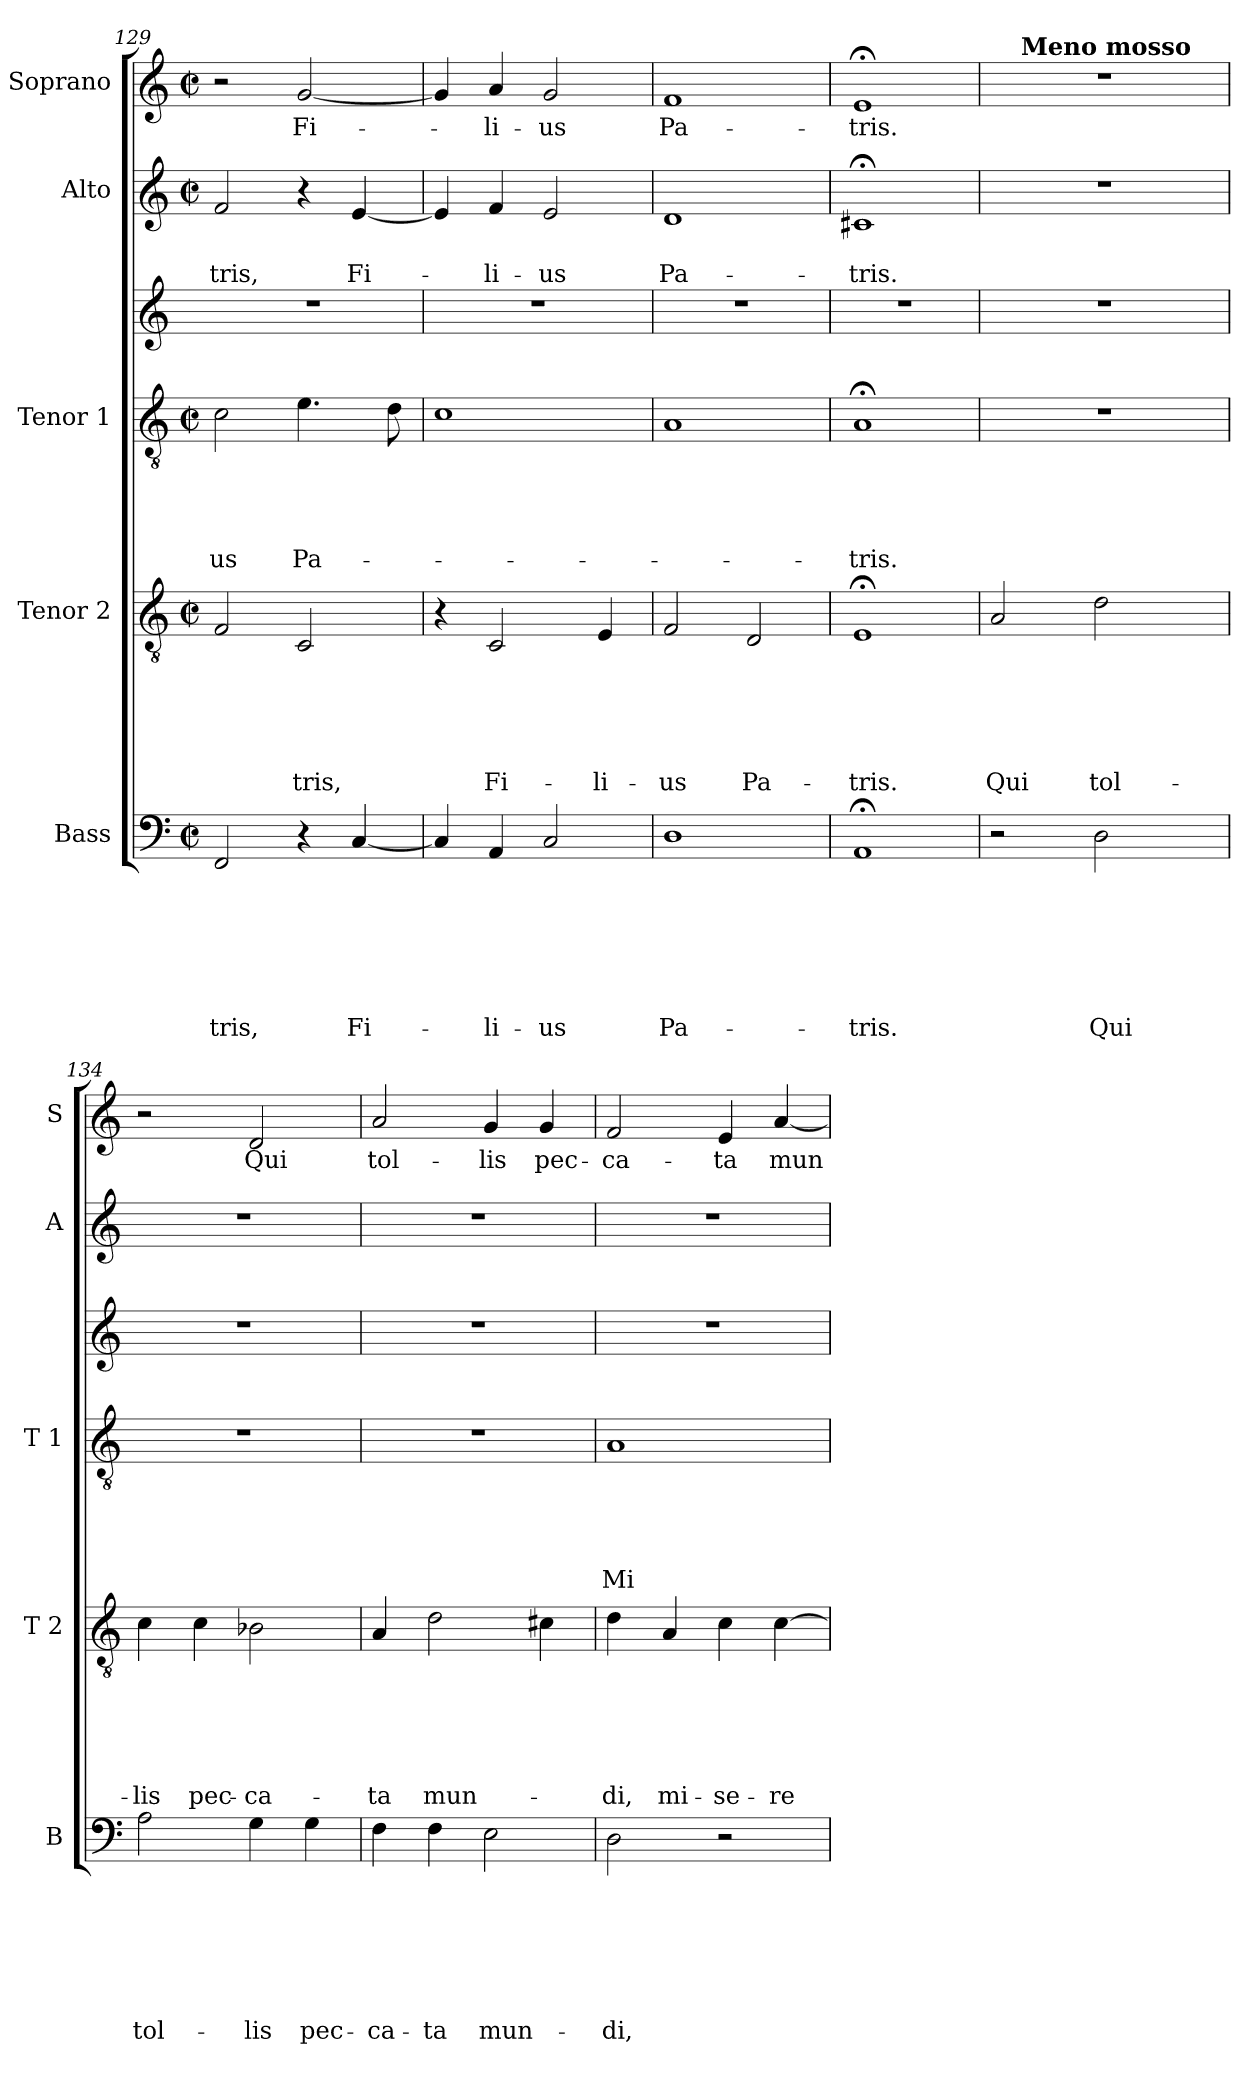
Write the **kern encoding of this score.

**kern	**text	**text	**text	**text	**text	**text	**text	**kern	**text	**text	**text	**text	**text	**text	**kern	**text	**text	**text	**text	**text	**kern	**kern	**text	**text	**kern	**text
*part6	*part6	*part6	*part6	*part6	*part6	*part6	*part6	*part5	*part5	*part5	*part5	*part5	*part5	*part5	*part4	*part4	*part4	*part4	*part4	*part4	*part3	*part2	*part2	*part2	*part1	*part1
*staff6	*staff6	*staff6	*staff6	*staff6	*staff6	*staff6	*staff6	*staff5	*staff5	*staff5	*staff5	*staff5	*staff5	*staff5	*staff4	*staff4	*staff4	*staff4	*staff4	*staff4	*staff3	*staff2	*staff2	*staff2	*staff1	*staff1
*I"Bass	*	*	*	*	*	*	*	*I"Tenor 2	*	*	*	*	*	*	*I"Tenor 1	*	*	*	*	*	*	*I"Alto	*	*	*I"Soprano	*
*I'B	*	*	*	*	*	*	*	*I'T 2	*	*	*	*	*	*	*I'T 1	*	*	*	*	*	*	*I'A	*	*	*I'S	*
*clefF4	*	*	*	*	*	*	*	*clefGv2	*	*	*	*	*	*	*clefGv2	*	*	*	*	*	*clefG2	*clefG2	*	*	*clefG2	*
*k[]	*	*	*	*	*	*	*	*k[]	*	*	*	*	*	*	*k[]	*	*	*	*	*	*k[]	*k[]	*	*	*k[]	*
*C:	*	*	*	*	*	*	*	*C:	*	*	*	*	*	*	*C:	*	*	*	*	*	*C:	*C:	*	*	*C:	*
*M2/2	*	*	*	*	*	*	*	*M2/2	*	*	*	*	*	*	*M2/2	*	*	*	*	*	*	*M2/2	*	*	*M2/2	*
*met(c|)	*	*	*	*	*	*	*	*met(c|)	*	*	*	*	*	*	*met(c|)	*	*	*	*	*	*	*met(c|)	*	*	*met(c|)	*
=129	=129	=129	=129	=129	=129	=129	=129	=129	=129	=129	=129	=129	=129	=129	=129	=129	=129	=129	=129	=129	=129	=129	=129	=129	=129	=129
!	!	!	!	!	!	!	!LO:LY:b	!	!	!	!	!	!	!	!	!	!	!	!	!LO:LY:b	!	!	!	!LO:LY:b	!	!
2FF/	.	.	.	.	.	.	-tris,	2F/	.	.	.	.	.	.	2c\	.	.	.	.	-us	1r	2f/	.	-tris,	2r	.
!	!	!	!	!	!	!	!	!	!	!	!	!	!	!LO:LY:b	!	!	!	!	!	!LO:LY:b	!	!	!	!	!	!LO:LY:b
4r	.	.	.	.	.	.	.	2C/	.	.	.	.	.	-tris,	4.e\	.	.	.	.	Pa-	.	4r	.	.	[<2g/	Fi-
!	!	!	!	!	!	!	!LO:LY:b	!	!	!	!	!	!	!	!	!	!	!	!	!	!	!	!	!LO:LY:b	!	!
[<4C/	.	.	.	.	.	.	Fi-	.	.	.	.	.	.	.	.	.	.	.	.	.	.	[<4e/	.	Fi-	.	.
.	.	.	.	.	.	.	.	.	.	.	.	.	.	.	8d\	.	.	.	.	.	.	.	.	.	.	.
=130	=130	=130	=130	=130	=130	=130	=130	=130	=130	=130	=130	=130	=130	=130	=130	=130	=130	=130	=130	=130	=130	=130	=130	=130	=130	=130
4C/]	.	.	.	.	.	.	.	4r	.	.	.	.	.	.	1c	.	.	.	.	.	1r	4e/]	.	.	4g/]	.
!	!	!	!	!	!	!	!LO:LY:b	!	!	!	!	!	!	!LO:LY:b	!	!	!	!	!	!	!	!	!	!LO:LY:b	!	!LO:LY:b
4AA/	.	.	.	.	.	.	-li-	2C/	.	.	.	.	.	Fi-	.	.	.	.	.	.	.	4f/	.	-li-	4a/	-li-
!	!	!	!	!	!	!	!LO:LY:b	!	!	!	!	!	!	!	!	!	!	!	!	!	!	!	!	!LO:LY:b	!	!LO:LY:b
2C/	.	.	.	.	.	.	-us	.	.	.	.	.	.	.	.	.	.	.	.	.	.	2e/	.	-us	2g/	-us
!	!	!	!	!	!	!	!	!	!	!	!	!	!	!LO:LY:b	!	!	!	!	!	!	!	!	!	!	!	!
.	.	.	.	.	.	.	.	4E/	.	.	.	.	.	-li-	.	.	.	.	.	.	.	.	.	.	.	.
=131	=131	=131	=131	=131	=131	=131	=131	=131	=131	=131	=131	=131	=131	=131	=131	=131	=131	=131	=131	=131	=131	=131	=131	=131	=131	=131
!	!	!	!	!	!	!	!LO:LY:b	!	!	!	!	!	!	!LO:LY:b	!	!	!	!	!	!	!	!	!	!LO:LY:b	!	!LO:LY:b
1D	.	.	.	.	.	.	Pa-	2F/	.	.	.	.	.	-us	1A	.	.	.	.	.	1r	1d	.	Pa-	1f	Pa-
!	!	!	!	!	!	!	!	!	!	!	!	!	!	!LO:LY:b	!	!	!	!	!	!	!	!	!	!	!	!
.	.	.	.	.	.	.	.	2D/	.	.	.	.	.	Pa-	.	.	.	.	.	.	.	.	.	.	.	.
=132	=132	=132	=132	=132	=132	=132	=132	=132	=132	=132	=132	=132	=132	=132	=132	=132	=132	=132	=132	=132	=132	=132	=132	=132	=132	=132
!	!	!	!	!	!	!	!LO:LY:b	!	!	!	!	!	!	!LO:LY:b	!	!	!	!	!	!LO:LY:b	!	!	!	!LO:LY:b	!	!LO:LY:b
1AA;	.	.	.	.	.	.	-tris.	1E;	.	.	.	.	.	-tris.	1A;	.	.	.	.	-tris.	1r	1c#X;	.	-tris.	1e;	-tris.
!!LO:LB:g=z
=133	=133	=133	=133	=133	=133	=133	=133	=133	=133	=133	=133	=133	=133	=133	=133	=133	=133	=133	=133	=133	=133	=133	=133	=133	=133	=133
!	!	!	!	!	!	!	!	!	!	!	!	!	!	!LO:LY:b	!	!	!	!	!	!	!	!	!	!	!	!
*	*	*	*	*	*	*	*	*	*	*	*	*	*	*	*	*	*	*	*	*	*	*	*	*	*^	*
2r	.	.	.	.	.	.	.	2A/	.	.	.	.	.	Qui	1r	.	.	.	.	.	1r	1r	.	.	1r	16.ryy	.
!	!	!	!	!	!	!	!	!	!	!	!	!	!	!	!	!	!	!	!	!	!	!	!	!	!	!LO:TX:a:B:t=Meno mosso	!
.	.	.	.	.	.	.	.	.	.	.	.	.	.	.	.	.	.	.	.	.	.	.	.	.	.	2ryy	.
!	!	!	!	!	!	!	!LO:LY:b	!	!	!	!	!	!	!LO:LY:b	!	!	!	!	!	!	!	!	!	!	!	!	!
2D\	.	.	.	.	.	.	Qui	2d\	.	.	.	.	.	tol-	.	.	.	.	.	.	.	.	.	.	.	.	.
.	.	.	.	.	.	.	.	.	.	.	.	.	.	.	.	.	.	.	.	.	.	.	.	.	.	4ryy	.
.	.	.	.	.	.	.	.	.	.	.	.	.	.	.	.	.	.	.	.	.	.	.	.	.	.	8ryy	.
.	.	.	.	.	.	.	.	.	.	.	.	.	.	.	.	.	.	.	.	.	.	.	.	.	.	32ryy	.
=134	=134	=134	=134	=134	=134	=134	=134	=134	=134	=134	=134	=134	=134	=134	=134	=134	=134	=134	=134	=134	=134	=134	=134	=134	=134	=134	=134
!	!	!	!	!	!	!	!LO:LY:b	!	!	!	!	!	!	!LO:LY:b	!	!	!	!	!	!	!	!	!	!	!	!	!
*	*	*	*	*	*	*	*	*	*	*	*	*	*	*	*	*	*	*	*	*	*	*	*	*	*v	*v	*
2A\	.	.	.	.	.	.	tol-	4c\	.	.	.	.	.	-lis	1r	.	.	.	.	.	1r	1r	.	.	2r	.
!	!	!	!	!	!	!	!	!	!	!	!	!	!	!LO:LY:b	!	!	!	!	!	!	!	!	!	!	!	!
.	.	.	.	.	.	.	.	4c\	.	.	.	.	.	pec-	.	.	.	.	.	.	.	.	.	.	.	.
!	!	!	!	!	!	!	!LO:LY:b	!	!	!	!	!	!	!LO:LY:b	!	!	!	!	!	!	!	!	!	!	!	!LO:LY:b
4G\	.	.	.	.	.	.	-lis	2B-X\	.	.	.	.	.	-ca-	.	.	.	.	.	.	.	.	.	.	2d/	Qui
!	!	!	!	!	!	!	!LO:LY:b	!	!	!	!	!	!	!	!	!	!	!	!	!	!	!	!	!	!	!
4G\	.	.	.	.	.	.	pec-	.	.	.	.	.	.	.	.	.	.	.	.	.	.	.	.	.	.	.
=135	=135	=135	=135	=135	=135	=135	=135	=135	=135	=135	=135	=135	=135	=135	=135	=135	=135	=135	=135	=135	=135	=135	=135	=135	=135	=135
!	!	!	!	!	!	!	!LO:LY:b	!	!	!	!	!	!	!LO:LY:b	!	!	!	!	!	!	!	!	!	!	!	!LO:LY:b
4F\	.	.	.	.	.	.	-ca-	4A/	.	.	.	.	.	-ta	1r	.	.	.	.	.	1r	1r	.	.	2a/	tol-
!	!	!	!	!	!	!	!LO:LY:b	!	!	!	!	!	!	!LO:LY:b	!	!	!	!	!	!	!	!	!	!	!	!
4F\	.	.	.	.	.	.	-ta	2d\	.	.	.	.	.	mun-	.	.	.	.	.	.	.	.	.	.	.	.
!	!	!	!	!	!	!	!LO:LY:b	!	!	!	!	!	!	!	!	!	!	!	!	!	!	!	!	!	!	!LO:LY:b
2E\	.	.	.	.	.	.	mun-	.	.	.	.	.	.	.	.	.	.	.	.	.	.	.	.	.	4g/	-lis
!	!	!	!	!	!	!	!	!	!	!	!	!	!	!	!	!	!	!	!	!	!	!	!	!	!	!LO:LY:b
.	.	.	.	.	.	.	.	4c#X\	.	.	.	.	.	.	.	.	.	.	.	.	.	.	.	.	4g/	pec-
=136	=136	=136	=136	=136	=136	=136	=136	=136	=136	=136	=136	=136	=136	=136	=136	=136	=136	=136	=136	=136	=136	=136	=136	=136	=136	=136
!	!	!	!	!	!	!	!LO:LY:b	!	!	!	!	!	!	!LO:LY:b	!	!	!	!	!	!LO:LY:b	!	!	!	!	!	!LO:LY:b
2D\	.	.	.	.	.	.	-di,	4d\	.	.	.	.	.	-di,	1A	.	.	.	.	Mi-	1r	1r	.	.	2f/	-ca-
!	!	!	!	!	!	!	!	!	!	!	!	!	!	!LO:LY:b	!	!	!	!	!	!	!	!	!	!	!	!
.	.	.	.	.	.	.	.	4A/	.	.	.	.	.	mi-	.	.	.	.	.	.	.	.	.	.	.	.
!	!	!	!	!	!	!	!	!	!	!	!	!	!	!LO:LY:b	!	!	!	!	!	!	!	!	!	!	!	!LO:LY:b
2r	.	.	.	.	.	.	.	4c\	.	.	.	.	.	-se-	.	.	.	.	.	.	.	.	.	.	4e/	-ta
!	!	!	!	!	!	!	!	!	!	!	!	!	!	!LO:LY:b	!	!	!	!	!	!	!	!	!	!	!	!LO:LY:b
.	.	.	.	.	.	.	.	[>4c\	.	.	.	.	.	-re-	.	.	.	.	.	.	.	.	.	.	[<4a/	mun-
=	=	=	=	=	=	=	=	=	=	=	=	=	=	=	=	=	=	=	=	=	=	=	=	=	=	=
*-	*-	*-	*-	*-	*-	*-	*-	*-	*-	*-	*-	*-	*-	*-	*-	*-	*-	*-	*-	*-	*-	*-	*-	*-	*-	*-
